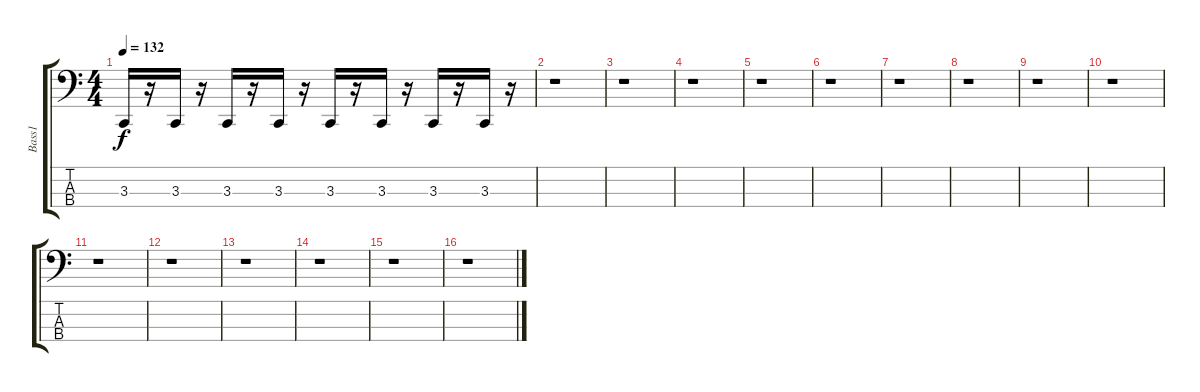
\track ("Bass1" "Bass1") {instrument electricpiano1}
\staff {score tabs}
\tuning (G2 D2 A1 E1) {hide}
\ts (4 4)
\tempo 132
\clef f4
\ks c
3.3.16{dy f} r.16 3.3.16 r.16 3.3.16 r.16 3.3.16 r.16 3.3.16 r.16 3.3.16 r.16 3.3.16 r.16 3.3.16 r.16 |
r.1 |
r.1 |
r.1 |
r.1 |
r.1 |
r.1 |
r.1 |
r.1 |
r.1 |
r.1 |
r.1 |
r.1 |
r.1 |
r.1 |
r.1
